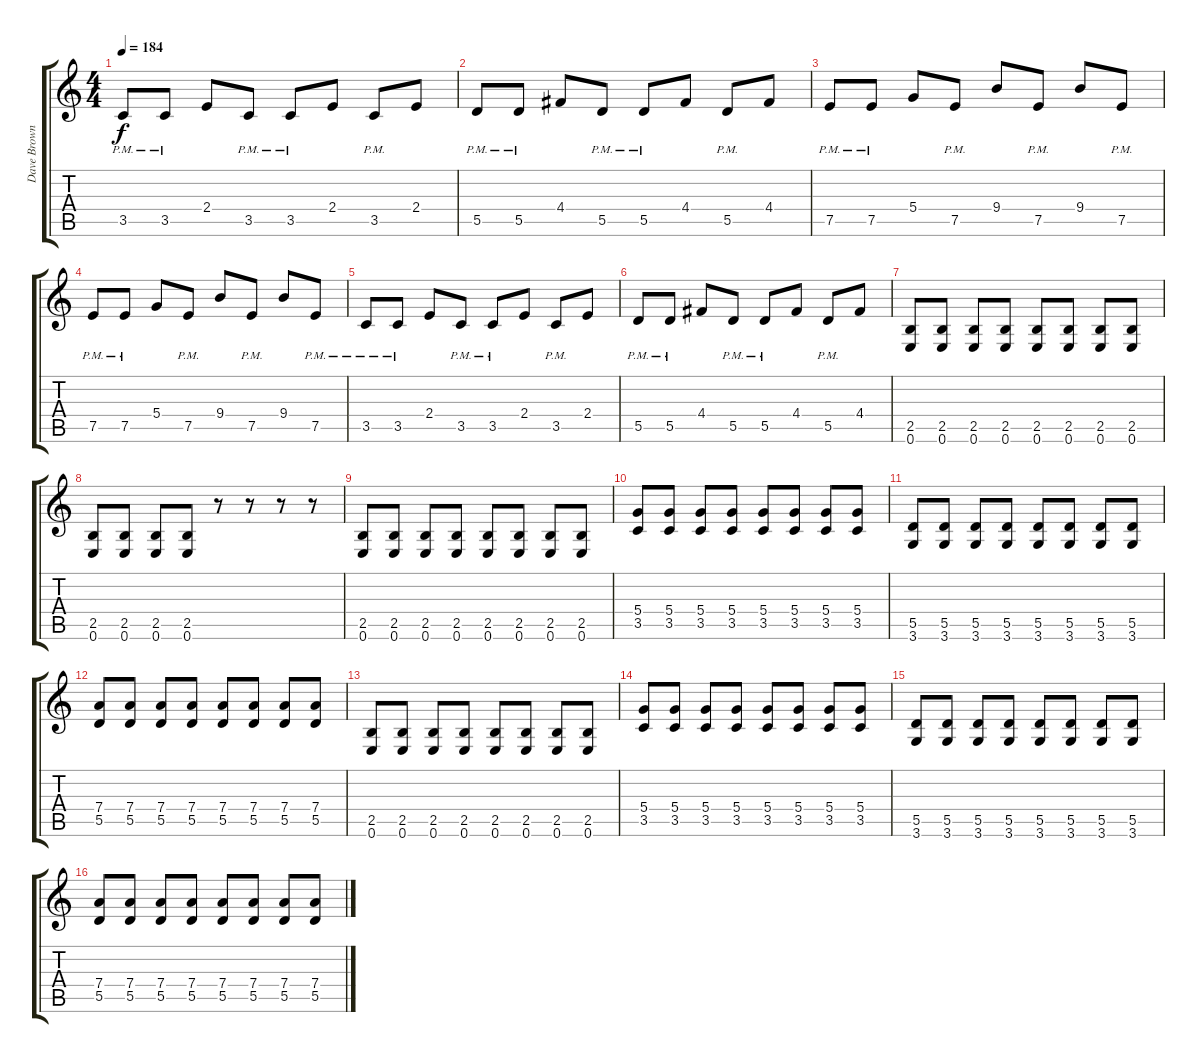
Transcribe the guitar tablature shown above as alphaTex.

\track ("Dave Brownsound" "Dave Brown") {instrument distortionguitar}
\staff {score tabs}
\tuning (E4 B3 G3 D3 A2 E2) {hide}
\ts (4 4)
\tempo 184
\clef g2
\ks c
3.5{pm}.8{dy f} 3.5{pm}.8 2.4.8 3.5{pm}.8 3.5{pm}.8 2.4.8 3.5{pm}.8 2.4.8 |
5.5{pm}.8 5.5{pm}.8 4.4.8 5.5{pm}.8 5.5{pm}.8 4.4.8 5.5{pm}.8 4.4.8 |
7.5{pm}.8 7.5{pm}.8 5.4.8 7.5{pm}.8 9.4.8 7.5{pm}.8 9.4.8 7.5{pm}.8 |
7.5{pm}.8 7.5{pm}.8 5.4.8 7.5{pm}.8 9.4.8 7.5{pm}.8 9.4.8 7.5{pm}.8 |
3.5{pm}.8 3.5{pm}.8 2.4.8 3.5{pm}.8 3.5{pm}.8 2.4.8 3.5{pm}.8 2.4.8 |
5.5{pm}.8 5.5{pm}.8 4.4.8 5.5{pm}.8 5.5{pm}.8 4.4.8 5.5{pm}.8 4.4.8 |
(2.5 0.6).8 (2.5 0.6).8 (2.5 0.6).8 (2.5 0.6).8 (2.5 0.6).8 (2.5 0.6).8 (2.5 0.6).8 (2.5 0.6).8 |
(2.5 0.6).8 (2.5 0.6).8 (2.5 0.6).8 (2.5 0.6).8 r.8 r.8 r.8 r.8 |
(2.5 0.6).8 (2.5 0.6).8 (2.5 0.6).8 (2.5 0.6).8 (2.5 0.6).8 (2.5 0.6).8 (2.5 0.6).8 (2.5 0.6).8 |
(5.4 3.5).8 (5.4 3.5).8 (5.4 3.5).8 (5.4 3.5).8 (5.4 3.5).8 (5.4 3.5).8 (5.4 3.5).8 (5.4 3.5).8 |
(5.5 3.6).8 (5.5 3.6).8 (5.5 3.6).8 (5.5 3.6).8 (5.5 3.6).8 (5.5 3.6).8 (5.5 3.6).8 (5.5 3.6).8 |
(7.4 5.5).8 (7.4 5.5).8 (7.4 5.5).8 (7.4 5.5).8 (7.4 5.5).8 (7.4 5.5).8 (7.4 5.5).8 (7.4 5.5).8 |
(2.5 0.6).8 (2.5 0.6).8 (2.5 0.6).8 (2.5 0.6).8 (2.5 0.6).8 (2.5 0.6).8 (2.5 0.6).8 (2.5 0.6).8 |
(5.4 3.5).8 (5.4 3.5).8 (5.4 3.5).8 (5.4 3.5).8 (5.4 3.5).8 (5.4 3.5).8 (5.4 3.5).8 (5.4 3.5).8 |
(5.5 3.6).8 (5.5 3.6).8 (5.5 3.6).8 (5.5 3.6).8 (5.5 3.6).8 (5.5 3.6).8 (5.5 3.6).8 (5.5 3.6).8 |
(7.4 5.5).8 (7.4 5.5).8 (7.4 5.5).8 (7.4 5.5).8 (7.4 5.5).8 (7.4 5.5).8 (7.4 5.5).8 (7.4 5.5).8
